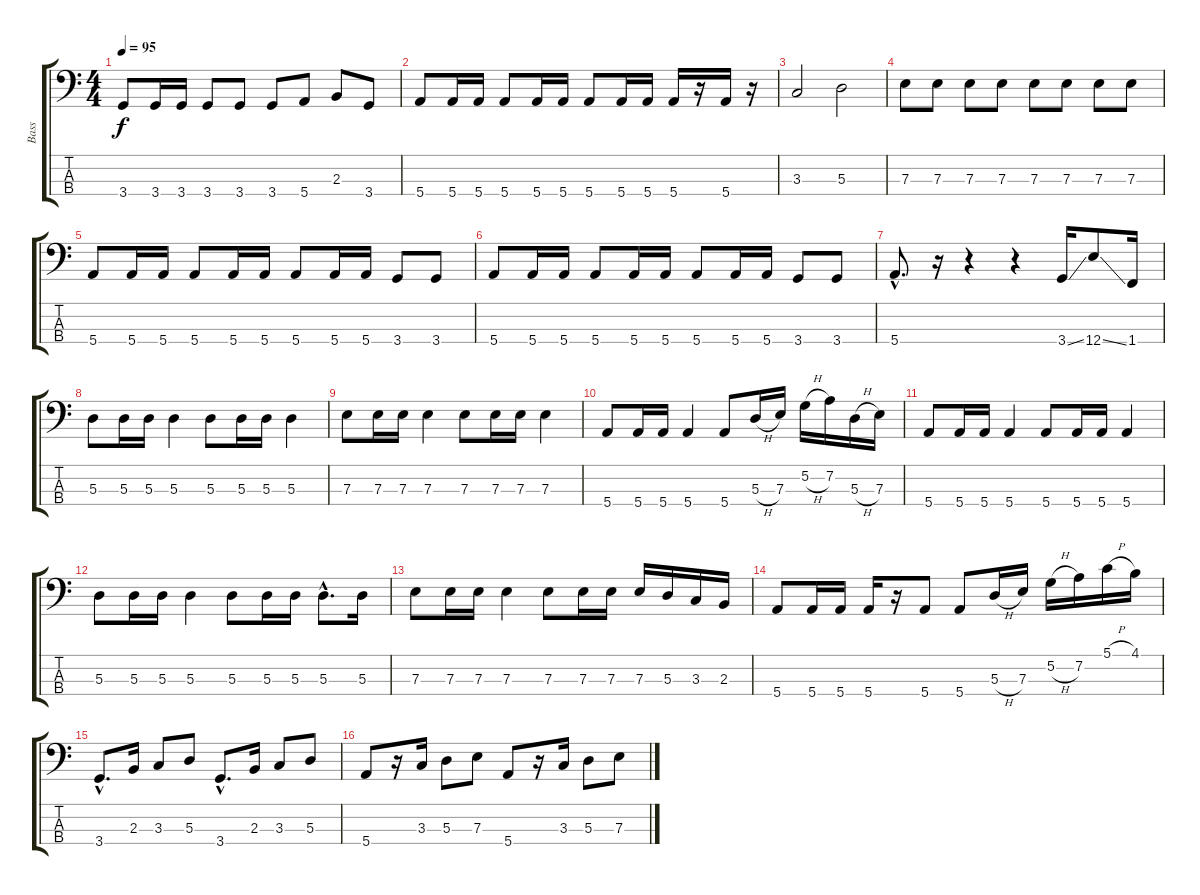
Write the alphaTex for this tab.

\track ("Bass" "Bass") {instrument electricbassfinger}
\staff {score tabs}
\tuning (G2 D2 A1 E1) {hide}
\ts (4 4)
\tempo 95
\clef f4
\ks c
3.4.8{dy f} 3.4.16 3.4.16 3.4.8 3.4.8 3.4.8 5.4.8 2.3.8 3.4.8 |
5.4.8 5.4.16 5.4.16 5.4.8 5.4.16 5.4.16 5.4.8 5.4.16 5.4.16 5.4.16 r.16 5.4.16 r.16 |
3.3.2 5.3.2 |
7.3.8 7.3.8 7.3.8 7.3.8 7.3.8 7.3.8 7.3.8 7.3.8 |
5.4.8 5.4.16 5.4.16 5.4.8 5.4.16 5.4.16 5.4.8 5.4.16 5.4.16 3.4.8 3.4.8 |
5.4.8 5.4.16 5.4.16 5.4.8 5.4.16 5.4.16 5.4.8 5.4.16 5.4.16 3.4.8 3.4.8 |
5.4{hac}.8{d} r.16 r.4 r.4 3.4{ss}.16 12.4{ss}.8 1.4.16 |
5.3.8 5.3.16 5.3.16 5.3.4 5.3.8 5.3.16 5.3.16 5.3.4 |
7.3.8 7.3.16 7.3.16 7.3.4 7.3.8 7.3.16 7.3.16 7.3.4 |
5.4.8 5.4.16 5.4.16 5.4.4 5.4.8 5.3{h}.16 7.3.16 5.2{h}.16 7.2.16 5.3{h}.16 7.3.16 |
5.4.8 5.4.16 5.4.16 5.4.4 5.4.8 5.4.16 5.4.16 5.4.4 |
5.3.8 5.3.16 5.3.16 5.3.4 5.3.8 5.3.16 5.3.16 5.3{hac}.8{d} 5.3.16 |
7.3.8 7.3.16 7.3.16 7.3.4 7.3.8 7.3.16 7.3.16 7.3.16 5.3.16 3.3.16 2.3.16 |
5.4.8 5.4.16 5.4.16 5.4.16 r.16 5.4.8 5.4.8 5.3{h}.16 7.3.16 5.2{h}.16 7.2.16 5.1{h}.16 4.1.16 |
3.4{hac}.8{d} 2.3.16 3.3.8 5.3.8 3.4{hac}.8{d} 2.3.16 3.3.8 5.3.8 |
5.4.8 r.16 3.3.16 5.3.8 7.3.8 5.4.8 r.16 3.3.16 5.3.8 7.3.8
